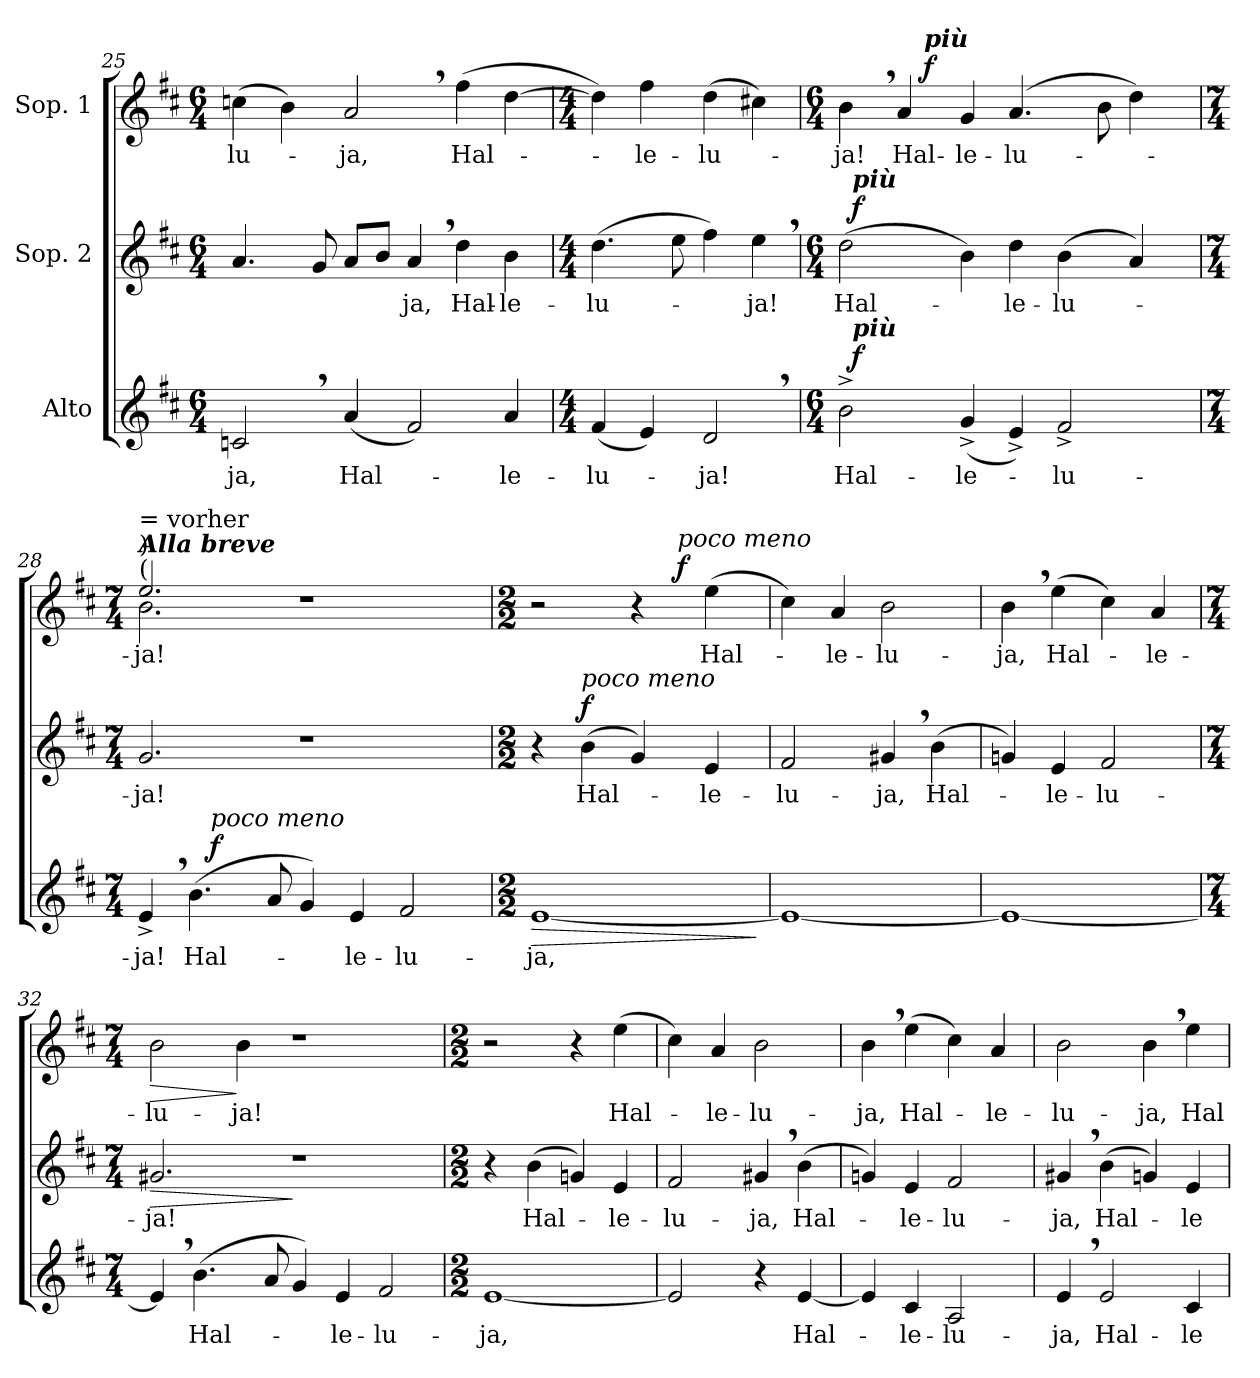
**kern	**text	**dynam	**kern	**text	**dynam	**kern	**text	**dynam
*part3	*part3	*part3	*part2	*part2	*part2	*part1	*part1	*part1
*staff3	*staff3	*staff3	*staff2	*staff2	*staff2	*staff1	*staff1	*staff1
*I"Alto	*	*	*I"Sop. 2	*	*	*I"Sop. 1	*	*
!!LO:LB:g=z
*clefG2	*	*	*clefG2	*	*	*clefG2	*	*
*k[f#c#]	*	*	*k[f#c#]	*	*	*k[f#c#]	*	*
*b:	*	*	*b:	*	*	*b:	*	*
*M6/4	*	*	*M6/4	*	*	*M6/4	*	*
=25	=25	=25	=25	=25	=25	=25	=25	=25
!	!LO:LY:b	!	!	!	!	!	!LO:LY:b	!
2cn,>/	-ja,	.	4.a/	.	.	(>4ccn\	-lu-	.
.	.	.	.	.	.	4b\)	.	.
.	.	.	8g/	.	.	.	.	.
!	!LO:LY:b	!	!	!	!	!	!LO:LY:b	!
(<4a/	Hal-	.	8a/L	.	.	2a,>/	-ja,	.
.	.	.	8b/J	.	.	.	.	.
!	!	!	!	!LO:LY:b	!	!	!	!
2f#/)	.	.	4a,>/	-ja,	.	.	.	.
!	!	!	!	!LO:LY:b	!	!	!LO:LY:b	!
.	.	.	4dd\	Hal-	.	(>4ff#\	Hal-	.
!	!LO:LY:b	!	!	!LO:LY:b	!	!	!	!
4a/	-le-	.	4b\	-le-	.	[4dd\	.	.
=26	=26	=26	=26	=26	=26	=26	=26	=26
*M4/4	*	*	*M4/4	*	*	*M4/4	*	*
!	!LO:LY:b	!	!	!LO:LY:b	!	!	!	!
(<4f#/	-lu-	.	(>4.dd\	-lu-	.	4dd\])	.	.
!	!	!	!	!	!	!	!LO:LY:b	!
4e/)	.	.	.	.	.	4ff#\	-le-	.
.	.	.	8ee\	.	.	.	.	.
!	!LO:LY:b	!	!	!	!	!	!LO:LY:b	!
2d,>/	-ja!	.	4ff#\)	.	.	(>4dd\	-lu-	.
!	!	!	!	!LO:LY:b	!	!	!	!
.	.	.	4ee,>\	-ja!	.	4cc#X\)	.	.
=27	=27	=27	=27	=27	=27	=27	=27	=27
*M6/4	*	*	*M6/4	*	*	*M6/4	*	*
!	!LO:LY:b	!	!	!LO:LY:b	!	!	!LO:LY:b	!
*^	*	*	*^	*	*	*^	*	*
2b^>\	32ryy	Hal-	.	(>2dd\	32ryy	Hal-	.	4b,>\	4ryy	-ja!	.
!	!	!	!	!	!LO:TX:a:Bi:t=più	!	!	!	!	!	!
!	!LO:TX:a:Bi:t=più	!	!	!	!	!	!	!	!	!	!
!	!	!	!LO:DY:a	!	!	!	!LO:DY:a	!	!	!	!
.	1ryy	.	f	.	1ryy	.	f	.	.	.	.
!	!	!	!	!	!	!	!	!	!	!LO:LY:b	!
.	.	.	.	.	.	.	.	4a/	16.ryy	Hal-	.
!	!	!	!	!	!	!	!	!	!LO:TX:a:Bi:t=più	!	!
!	!	!	!	!	!	!	!	!	!	!	!LO:DY:a
.	.	.	.	.	.	.	.	.	1ryy	.	f
!	!	!LO:LY:b	!	!	!	!	!	!	!	!LO:LY:b	!
(<4g^>/	.	-le-	.	4b\)	.	.	.	4g/	.	-le-	.
!	!	!	!	!	!	!LO:LY:b	!	!	!	!LO:LY:b	!
4e^>/)	.	.	.	4dd\	.	-le-	.	(4.a/	.	-lu-	.
!	!	!LO:LY:b	!	!	!	!LO:LY:b	!	!	!	!	!
2f#^>/	.	-lu-	.	(>4b\	.	-lu-	.	.	.	.	.
.	4...ryy	.	.	.	4...ryy	.	.	.	.	.	.
.	.	.	.	.	.	.	.	8b\	.	.	.
.	.	.	.	4a/)	.	.	.	4dd\)	.	.	.
.	.	.	.	.	.	.	.	.	8ryy	.	.
.	.	.	.	.	.	.	.	.	32ryy	.	.
*	*	*	*	*v	*v	*	*	*	*	*	*
!!LO:LB:g=z	!!
=28	=28	=28	=28	=28	=28	=28	=28	=28	=28	=28
*M7/4	*	*	*	*M7/4	*	*	*M7/4	*	*	*
*	*	*	*	*^	*	*	*	*	*	*
!	!	!	!	!	!	!	!	!LO:TX:a:Bi:t=Alla breve	!	!	!
!	!	!	!	!	!	!	!	!LO:TX:a:t=(	!	!	!
!	!	!	!	!	!	!	!	!LO:TX:a:t== vorher	!	!	!
!	!	!	!	!	!	!	!	!LO:TX:a:t=)	!	!	!
!	!	!LO:LY:b	!	!	!	!LO:LY:b	!	!	!	!LO:LY:b	!
*	*	*	*	*v	*v	*	*	*	*	*	*
4e^>,>/	4ryy	-ja!	.	2.g/	-ja!	.	2.ee/	2.b\	-ja!	.
!	!	!LO:LY:b	!	!	!	!	!	!	!	!
(>4.b\	16ryy	Hal-	.	.	.	.	.	.	.	.
!	!LO:TX:a:i:t=poco meno	!	!	!	!	!	!	!	!	!
!	!	!	!LO:DY:a	!	!	!	!	!	!	!
.	1ryy	.	f	.	.	.	.	.	.	.
8a/	.	.	.	.	.	.	.	.	.	.
4g/)	.	.	.	1r	.	.	1r	1ryy	.	.
!	!	!LO:LY:b	!	!	!	!	!	!	!	!
4e/	.	-le-	.	.	.	.	.	.	.	.
!	!	!LO:LY:b	!	!	!	!	!	!	!	!
2f#/	.	-lu-	.	.	.	.	.	.	.	.
.	4..ryy	.	.	.	.	.	.	.	.	.
*v	*v	*	*	*	*	*	*	*	*	*
=29	=29	=29	=29	=29	=29	=29	=29	=29	=29
*M2/2	*	*	*M2/2	*	*	*M2/2	*	*	*
*^	*	*	*	*	*	*	*	*	*
!	!	!LO:LY:b	!LO:HP:b	!	!	!	!	!	!	!
*v	*v	*	*	*	*	*	*	*	*	*
[1e	-ja,	>	4r	.	.	2r	2ryy	.	.
!	!	!	!LO:TX:a:i:t=poco meno	!	!	!	!	!	!
!	!	!	!	!LO:LY:b	!LO:DY:a	!	!	!	!
.	.	.	(>4b\	Hal-	f	.	.	.	.
.	.	.	4g/)	.	.	4r	8ryy	.	.
.	.	.	.	.	.	.	32ryy	.	.
!	!	!	!	!	!	!	!LO:TX:a:i:t=poco meno	!	!
!	!	!	!	!	!	!	!	!	!LO:DY:a
.	.	.	.	.	.	.	4ryy	.	f
!	!	!	!	!LO:LY:b	!	!	!	!LO:LY:b	!
.	.	.	4e/	-le-	.	(>4ee\	.	Hal-	.
.	.	.	.	.	.	.	16.ryy	.	.
.	.	]	.	.	.	.	.	.	.
=30	=30	=30	=30	=30	=30	=30	=30	=30	=30
!	!	!	!	!LO:LY:b	!	!	!	!	!
*	*	*	*	*	*	*v	*v	*	*
1e_	.	.	2f#/	-lu-	.	4cc#\)	.	.
!	!	!	!	!	!	!	!LO:LY:b	!
.	.	.	.	.	.	4a/	-le-	.
!	!	!	!	!LO:LY:b	!	!	!LO:LY:b	!
.	.	.	4g#X,>/	-ja,	.	2b\	-lu-	.
!	!	!	!	!LO:LY:b	!	!	!	!
.	.	.	(>4b\	Hal-	.	.	.	.
=31	=31	=31	=31	=31	=31	=31	=31	=31
!	!	!	!	!	!	!	!LO:LY:b	!
1e_	.	.	4gn/)	.	.	4b,>\	-ja,	.
!	!	!	!	!LO:LY:b	!	!	!LO:LY:b	!
.	.	.	4e/	-le-	.	(>4ee\	Hal-	.
!	!	!	!	!LO:LY:b	!	!	!	!
.	.	.	2f#/	-lu-	.	4cc#\)	.	.
!	!	!	!	!	!	!	!LO:LY:b	!
.	.	.	.	.	.	4a/	-le-	.
=32	=32	=32	=32	=32	=32	=32	=32	=32
*M7/4	*	*	*M7/4	*	*	*M7/4	*	*
!	!	!	!	!LO:LY:b	!LO:HP:b	!	!LO:LY:b	!LO:HP:b
4e,>/]	.	.	2.g#X/	-ja!	>	2b\	-lu-	>
!	!LO:LY:b	!	!	!	!	!	!	!
(>4.b\	Hal-	.	.	.	.	.	.	.
!	!	!	!	!	!	!	!LO:LY:b	!
.	.	.	.	.	.	4b\	-ja!	]
8a/	.	.	.	.	.	.	.	.
4g/)	.	.	1r	.	]	1r	.	.
!	!LO:LY:b	!	!	!	!	!	!	!
4e/	-le-	.	.	.	.	.	.	.
!	!LO:LY:b	!	!	!	!	!	!	!
2f#/	-lu-	.	.	.	.	.	.	.
!!LO:PB:g=z
=33	=33	=33	=33	=33	=33	=33	=33	=33
*M2/2	*	*	*M2/2	*	*	*M2/2	*	*
!	!LO:LY:b	!	!	!	!	!	!	!
[1e	-ja,	.	4r	.	.	2r	.	.
!	!	!	!	!LO:LY:b	!	!	!	!
.	.	.	(>4b\	Hal-	.	.	.	.
.	.	.	4gn/)	.	.	4r	.	.
!	!	!	!	!LO:LY:b	!	!	!LO:LY:b	!
.	.	.	4e/	-le-	.	(>4ee\	Hal-	.
=34	=34	=34	=34	=34	=34	=34	=34	=34
!	!	!	!	!LO:LY:b	!	!	!	!
2e/]	.	.	2f#/	-lu-	.	4cc#\)	.	.
!	!	!	!	!	!	!	!LO:LY:b	!
.	.	.	.	.	.	4a/	-le-	.
!	!	!	!	!LO:LY:b	!	!	!LO:LY:b	!
4r	.	.	4g#X,>/	-ja,	.	2b\	-lu-	.
!	!LO:LY:b	!	!	!LO:LY:b	!	!	!	!
[4e/	Hal-	.	(>4b\	Hal-	.	.	.	.
=35	=35	=35	=35	=35	=35	=35	=35	=35
!	!	!	!	!	!	!	!LO:LY:b	!
4e/]	.	.	4gn/)	.	.	4b,>\	-ja,	.
!	!LO:LY:b	!	!	!LO:LY:b	!	!	!LO:LY:b	!
4c#/	-le-	.	4e/	-le-	.	(>4ee\	Hal-	.
!	!LO:LY:b	!	!	!LO:LY:b	!	!	!	!
2A/	-lu-	.	2f#/	-lu-	.	4cc#\)	.	.
!	!	!	!	!	!	!	!LO:LY:b	!
.	.	.	.	.	.	4a/	-le-	.
=36	=36	=36	=36	=36	=36	=36	=36	=36
!	!LO:LY:b	!	!	!LO:LY:b	!	!	!LO:LY:b	!
4e,>/	-ja,	.	4g#X,>/	-ja,	.	2b\	-lu-	.
!	!LO:LY:b	!	!	!LO:LY:b	!	!	!	!
2e/	Hal-	.	(>4b\	Hal-	.	.	.	.
!	!	!	!	!	!	!	!LO:LY:b	!
.	.	.	4gn/)	.	.	4b,>\	-ja,	.
!	!LO:LY:b	!	!	!LO:LY:b	!	!	!LO:LY:b	!
4c#/	-le-	.	4e/	-le-	.	4ee\	Hal-	.
=	=	=	=	=	=	=	=	=
*-	*-	*-	*-	*-	*-	*-	*-	*-
